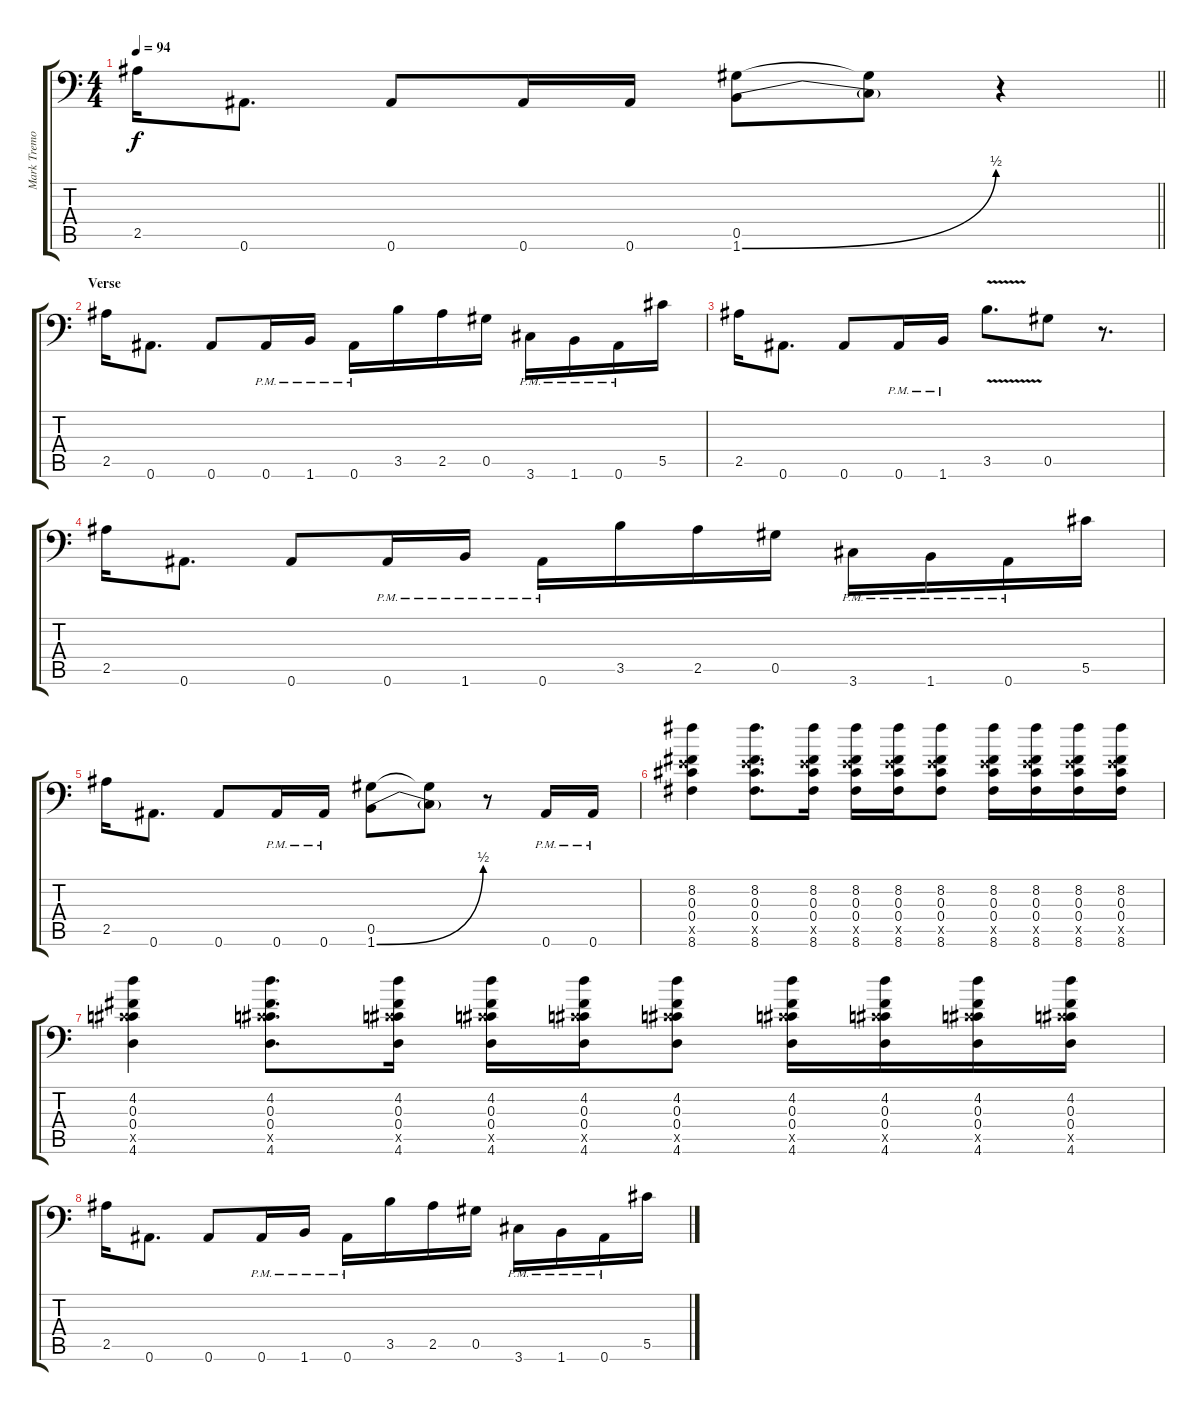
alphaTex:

\track ("Mark Tremonti" "Mark Tremo") {instrument distortionguitar}
\staff {score tabs}
\tuning (Eb4 Bb3 Gb3 Db3 Ab2 Bb1) {hide}
\ts (4 4)
\tempo 94
\clef f4
\barLineRight lightlight
\ks c
2.5.16{dy f} 0.6.8{d} 0.6.8 0.6.16 0.6.16 (0.5 1.6{be (bend 0 0 60 2)}).8 (0.5{t} 1.6{t}).8 r.4 |
\section ("" "Verse")
2.5.16 0.6.8{d} 0.6.8 0.6{pm}.16 1.6{pm}.16 0.6{pm}.16 3.5.16 2.5.16 0.5.16 3.6{pm}.16 1.6{pm}.16 0.6{pm}.16 5.5.16 |
2.5.16 0.6.8{d} 0.6.8 0.6{pm}.16 1.6{pm}.16 3.5{v}.8{d} 0.5.8 r.8{d} |
2.5.16 0.6.8{d} 0.6.8 0.6{pm}.16 1.6{pm}.16 0.6{pm}.16 3.5.16 2.5.16 0.5.16 3.6{pm}.16 1.6{pm}.16 0.6{pm}.16 5.5.16 |
2.5.16 0.6.8{d} 0.6.8 0.6{pm}.16 0.6{pm}.16 (0.5 1.6{be (bend 0 0 60 2)}).8 (0.5{t} 1.6{t}).8 r.8 0.6{pm}.16 0.6{pm}.16 |
(8.2 0.3 0.4 8.5{x} 8.6).4 (8.2 0.3 0.4 8.5{x} 8.6).8{d} (8.2 0.3 0.4 8.5{x} 8.6).16 (8.2 0.3 0.4 8.5{x} 8.6).16 (8.2 0.3 0.4 8.5{x} 8.6).16 (8.2 0.3 0.4 8.5{x} 8.6).8 (8.2 0.3 0.4 8.5{x} 8.6).16 (8.2 0.3 0.4 8.5{x} 8.6).16 (8.2 0.3 0.4 8.5{x} 8.6).16 (8.2 0.3 0.4 8.5{x} 8.6).16 |
(4.2 0.3 0.4 4.5{x} 4.6).4 (4.2 0.3 0.4 4.5{x} 4.6).8{d} (4.2 0.3 0.4 4.5{x} 4.6).16 (4.2 0.3 0.4 4.5{x} 4.6).16 (4.2 0.3 0.4 4.5{x} 4.6).16 (4.2 0.3 0.4 4.5{x} 4.6).8 (4.2 0.3 0.4 4.5{x} 4.6).16 (4.2 0.3 0.4 4.5{x} 4.6).16 (4.2 0.3 0.4 4.5{x} 4.6).16 (4.2 0.3 0.4 4.5{x} 4.6).16 |
2.5.16 0.6.8{d} 0.6.8 0.6{pm}.16 1.6{pm}.16 0.6{pm}.16 3.5.16 2.5.16 0.5.16 3.6{pm}.16 1.6{pm}.16 0.6{pm}.16 5.5.16
